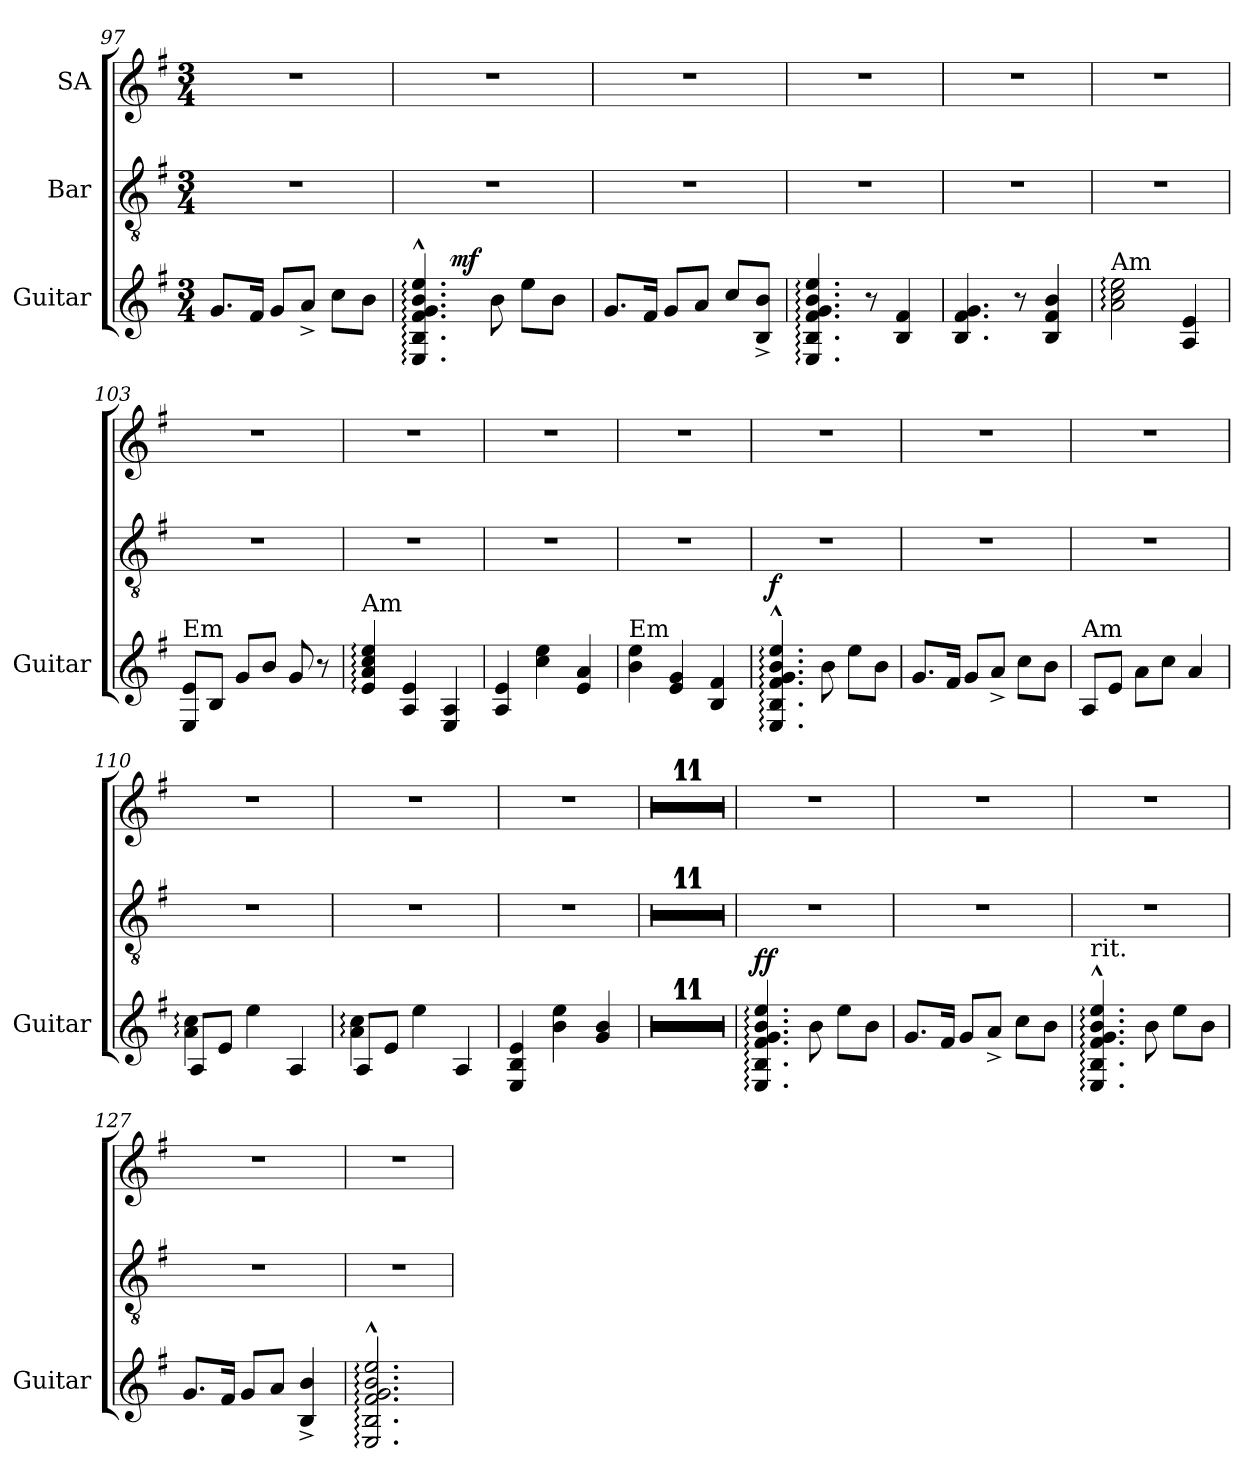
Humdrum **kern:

**kern	**dynam	**kern	**kern
*part3	*part3	*part2	*part1
*staff3	*staff3	*staff2	*staff1
*I"Guitar	*	*I"Bar	*I"SA
*I'Guitar	*	*	*
*clefG2	*	*clefGv2	*clefG2
*ITrd7c12	*	*	*
*k[f#]	*	*k[f#]	*k[f#]
*G:	*	*G:	*G:
*M3/4	*	*M3/4	*M3/4
=97	=97	=97	=97
8.G/L	.	2.r	2.r
16F#/Jk	.	.	.
8G/L	.	.	.
8A^</J	.	.	.
8c\L	.	.	.
8B\J	.	.	.
=98	=98	=98	=98
*^	*	*	*
4.EE/:^^< 4.BB/:^^< 4.F#/:^^< 4.G/:^^< 4.B/:^^< 4.e/:^^<	8.ryy	.	2.r	2.r
!	!	!LO:DY:a	!	!
.	2ryy	mf	.	.
8B\	.	.	.	.
8e\L	.	.	.	.
8B\J	.	.	.	.
.	16ryy	.	.	.
*v	*v	*	*	*
=99	=99	=99	=99
8.G/L	.	2.r	2.r
16F#/Jk	.	.	.
8G/L	.	.	.
8A/J	.	.	.
8c/L	.	.	.
8BB/^< 8B/^<J	.	.	.
=100	=100	=100	=100
4.EE/: 4.BB/: 4.F#/: 4.G/: 4.B/: 4.e/:	.	2.r	2.r
8r	.	.	.
4BB/ 4F#/	.	.	.
!!LO:LB:g=z
=101	=101	=101	=101
4.BB/ 4.F#/ 4.G/	.	2.r	2.r
8r	.	.	.
4BB/ 4F#/ 4B/	.	.	.
=102	=102	=102	=102
!LO:TX:a:t=Am	!	!	!
2A\: 2c\: 2e\:	.	2.r	2.r
4AA/ 4E/	.	.	.
=103	=103	=103	=103
!LO:TX:a:t=Em	!	!	!
8EE/ 8E/L	.	2.r	2.r
8BB/J	.	.	.
8G/L	.	.	.
8B/J	.	.	.
8G/	.	.	.
8r	.	.	.
=104	=104	=104	=104
!LO:TX:a:t=Am	!	!	!
4E/: 4A/: 4c/: 4e/:	.	2.r	2.r
4AA/ 4E/	.	.	.
4EE/ 4AA/	.	.	.
=105	=105	=105	=105
4AA/ 4E/	.	2.r	2.r
4c\ 4e\	.	.	.
4E/ 4A/	.	.	.
=106	=106	=106	=106
!LO:TX:a:t=Em	!	!	!
4B\ 4e\	.	2.r	2.r
4E/ 4G/	.	.	.
4BB/ 4F#/	.	.	.
=107	=107	=107	=107
!	!LO:DY:a	!	!
4.EE/:^^< 4.BB/:^^< 4.F#/:^^< 4.G/:^^< 4.B/:^^< 4.e/:^^<	f	2.r	2.r
8B\	.	.	.
8e\L	.	.	.
8B\J	.	.	.
=108	=108	=108	=108
8.G/L	.	2.r	2.r
16F#/Jk	.	.	.
8G/L	.	.	.
8A^</J	.	.	.
8c\L	.	.	.
8B\J	.	.	.
!!LO:LB:g=z
=109	=109	=109	=109
!LO:TX:a:t=Am	!	!	!
8AA/L	.	2.r	2.r
8E/J	.	.	.
8A\L	.	.	.
8c\J	.	.	.
4A/	.	.	.
=110	=110	=110	=110
*^	*	*	*
8AA/L	4A\: 4c\:	.	2.r	2.r
8E/J	.	.	.	.
4e:\	4ryy	.	.	.
4ryy	4AA/	.	.	.
=111	=111	=111	=111	=111
8AA/L	4A\: 4c\:	.	2.r	2.r
8E/J	.	.	.	.
4e:\	4ryy	.	.	.
4ryy	4AA/	.	.	.
=112	=112	=112	=112	=112
!LO:TX:a:t=Em	!	!	!	!
*v	*v	*	*	*
4EE/ 4BB/ 4E/	.	2.r	2.r
4B\ 4e\	.	.	.
4G/ 4B/	.	.	.
=113	=113	=113	=113
!LO:N:vis=1	!	!	!
2.r	.	2.r	2.r
=114	=114	=114	=114
!LO:N:vis=1	!	!	!
2.r	.	2.r	2.r
=115	=115	=115	=115
!LO:N:vis=1	!	!	!
2.r	.	2.r	2.r
=116	=116	=116	=116
!LO:N:vis=1	!	!	!
2.r	.	2.r	2.r
=117	=117	=117	=117
!LO:N:vis=1	!	!	!
2.r	.	2.r	2.r
=118	=118	=118	=118
!LO:N:vis=1	!	!	!
2.r	.	2.r	2.r
=119	=119	=119	=119
!LO:N:vis=1	!	!	!
2.r	.	2.r	2.r
!!LO:LB:g=z
=120	=120	=120	=120
!LO:N:vis=1	!	!	!
2.r	.	2.r	2.r
=121	=121	=121	=121
!LO:N:vis=1	!	!	!
2.r	.	2.r	2.r
=122	=122	=122	=122
!LO:N:vis=1	!	!	!
2.r	.	2.r	2.r
=123	=123	=123	=123
!LO:N:vis=1	!	!	!
2.r	.	2.r	2.r
=124	=124	=124	=124
!	!LO:DY:a	!	!
4.EE/: 4.BB/: 4.F#/: 4.G/: 4.B/: 4.e/:	ff	2.r	2.r
8B\	.	.	.
8e\L	.	.	.
8B\J	.	.	.
=125	=125	=125	=125
8.G/L	.	2.r	2.r
16F#/Jk	.	.	.
8G/L	.	.	.
8A^</J	.	.	.
8c\L	.	.	.
8B\J	.	.	.
=126	=126	=126	=126
!LO:TX:a:t=rit.	!	!	!
4.EE/:^^< 4.BB/:^^< 4.F#/:^^< 4.G/:^^< 4.B/:^^< 4.e/:^^<	.	2.r	2.r
8B\	.	.	.
8e\L	.	.	.
8B\J	.	.	.
=127	=127	=127	=127
8.G/L	.	2.r	2.r
16F#/Jk	.	.	.
8G/L	.	.	.
8A/J	.	.	.
4BB/^< 4B/^<	.	.	.
=128	=128	=128	=128
2.EE/:^^< 2.BB/:^^< 2.F#/:^^< 2.G/:^^< 2.B/:^^< 2.e/:^^<	.	2.r	2.r
=	=	=	=
*-	*-	*-	*-
